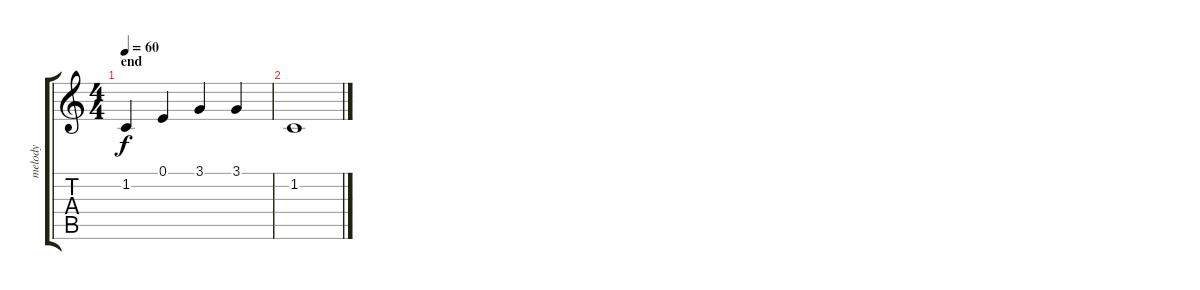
\track ("melody" "melody") {instrument recorder}
\staff {score tabs}
\tuning (E4 B3 G3 D3 A2 E2) {hide}
\ts (4 4)
\section ("" "end")
\tempo 60
\clef g2
\ks c
1.2.4{dy f} 0.1.4 3.1.4 3.1.4 |
1.2.1
